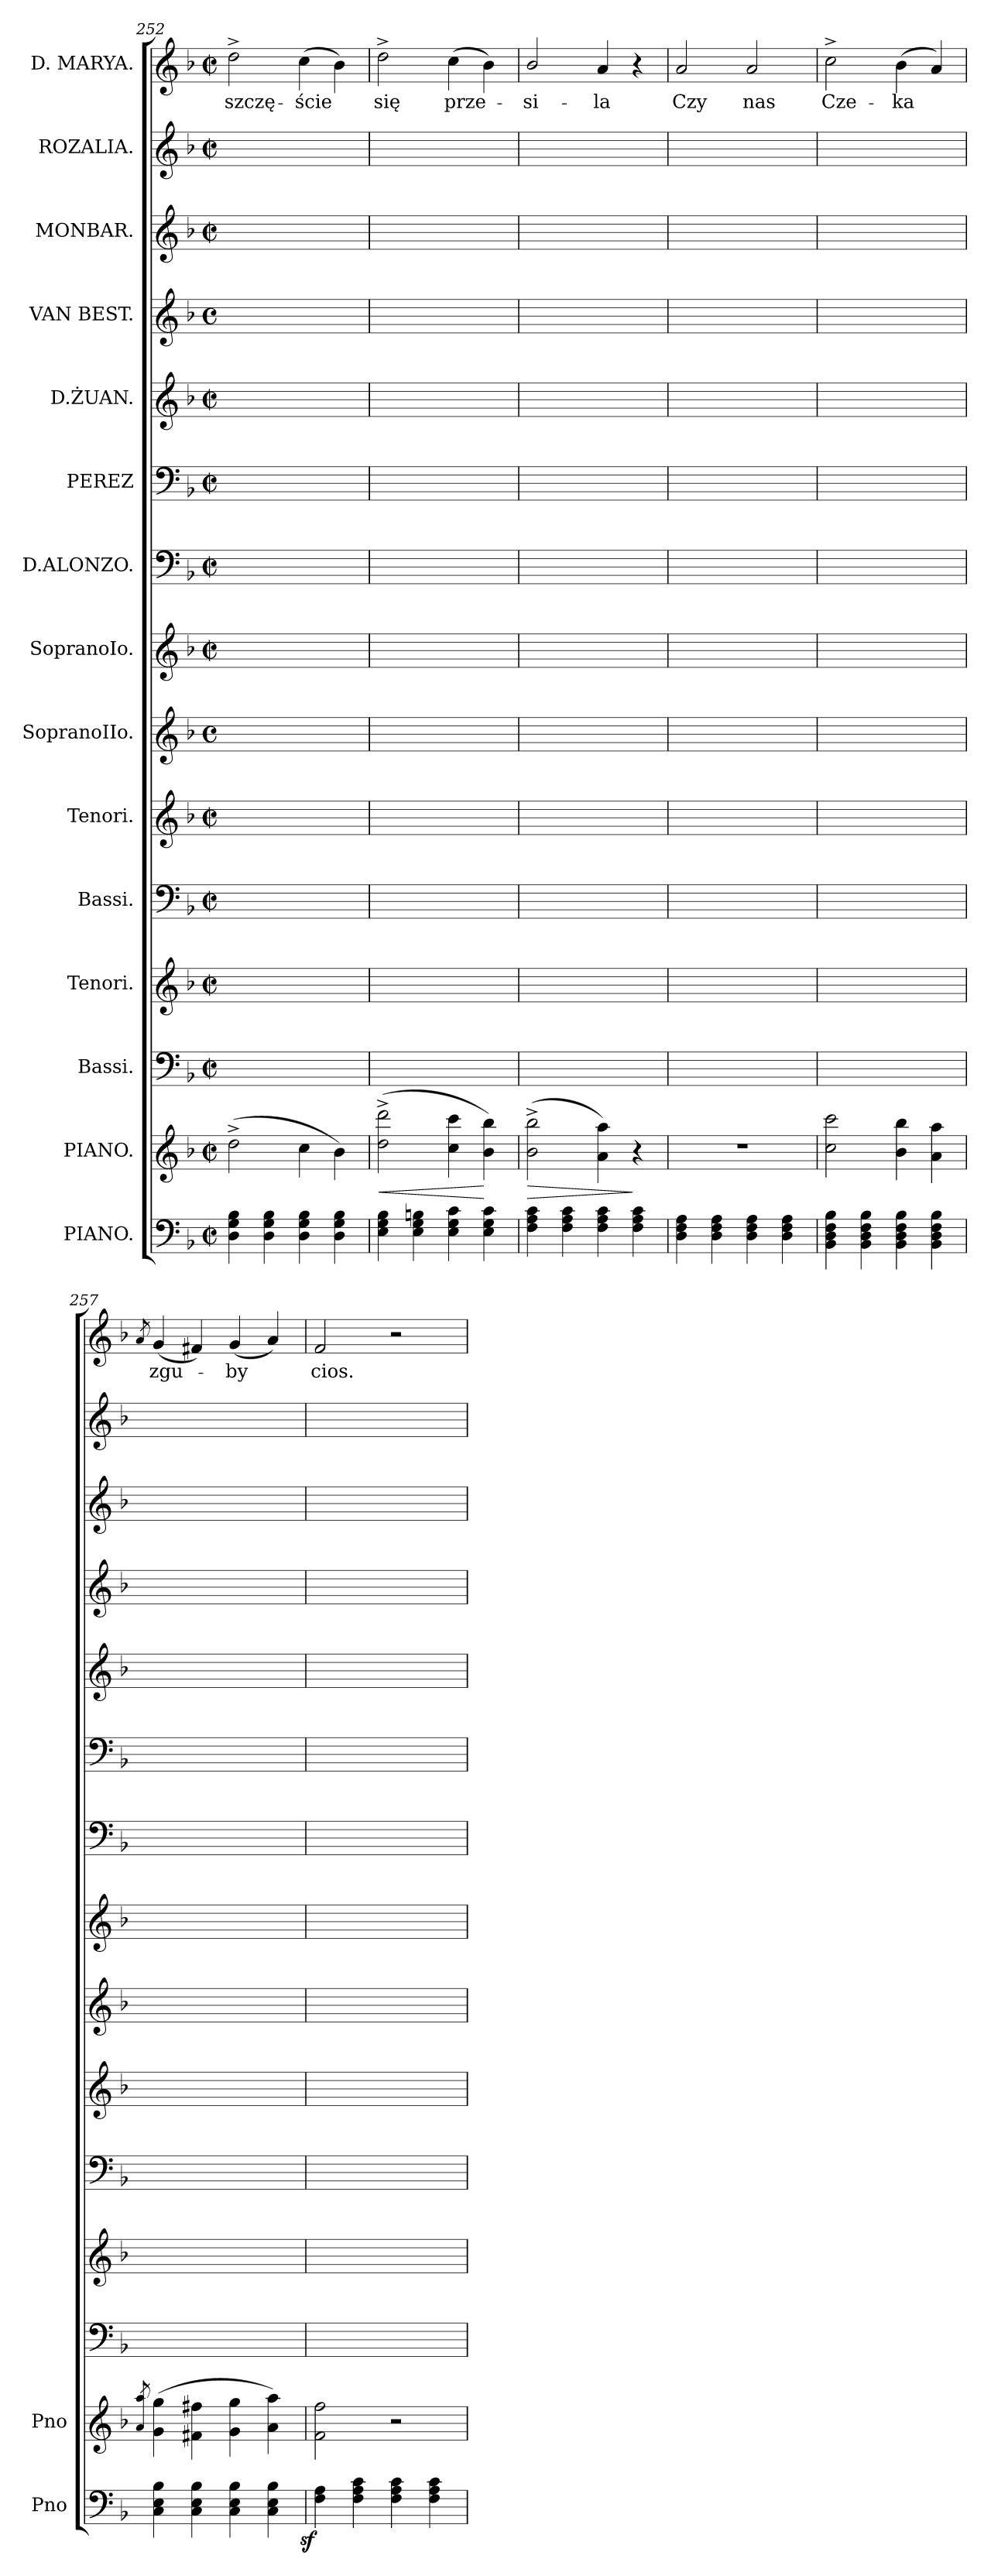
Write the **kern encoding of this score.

**kern	**dynam	**kern	**dynam	**kern	**kern	**kern	**kern	**kern	**kern	**kern	**kern	**kern	**kern	**kern	**kern	**kern	**text
*part15	*part15	*part14	*part14	*part13	*part12	*part11	*part10	*part9	*part8	*part7	*part6	*part5	*part4	*part3	*part2	*part1	*part1
*staff15	*staff15	*staff14	*staff14	*staff13	*staff12	*staff11	*staff10	*staff9	*staff8	*staff7	*staff6	*staff5	*staff4	*staff3	*staff2	*staff1	*staff1
*I"PIANO.	*	*I"PIANO.	*	*I"Bassi.	*I"Tenori.	*I"Bassi.	*I"Tenori.	*I"SopranoIIo.	*I"SopranoIo.	*I"D.ALONZO.	*I"PEREZ	*I"D.ŻUAN.	*I"VAN BEST.	*I"MONBAR.	*I"ROZALIA.	*I"D. MARYA.	*
*I'Pno	*	*I'Pno	*	*	*	*	*	*	*	*	*	*	*	*	*	*	*
*clefF4	*	*clefG2	*	*clefF4	*clefG2	*clefF4	*clefG2	*clefG2	*clefG2	*clefF4	*clefF4	*clefG2	*clefG2	*clefG2	*clefG2	*clefG2	*
*	*	*	*	*	*ITrd8c12	*	*ITrd8c12	*	*	*	*	*ITrd8c12	*ITrd8c12	*ITrd8c12	*	*	*
*k[b-]	*	*k[b-]	*	*k[b-]	*k[b-]	*k[b-]	*k[b-]	*k[b-]	*k[b-]	*k[b-]	*k[b-]	*k[b-]	*k[b-]	*k[b-]	*k[b-]	*k[b-]	*
*M2/2	*	*M2/2	*	*M2/2	*M2/2	*M2/2	*M2/2	*M4/4	*M2/2	*M2/2	*M2/2	*M2/2	*M4/4	*M2/2	*M2/2	*M2/2	*
*met(c|)	*	*met(c|)	*	*met(c|)	*met(c|)	*met(c|)	*met(c|)	*met(c)	*met(c|)	*met(c|)	*met(c|)	*met(c|)	*met(c)	*met(c|)	*met(c|)	*met(c|)	*
=252	=252	=252	=252	=252	=252	=252	=252	=252	=252	=252	=252	=252	=252	=252	=252	=252	=252
4D\ 4G\ 4B-\	.	(2dd^\	.	1ryy	1ryy	1ryy	1ryy	1ryy	1ryy	1ryy	1ryy	1ryy	1ryy	1ryy	1ryy	2dd^\	szczę-
4D\ 4G\ 4B-\	.	.	.	.	.	.	.	.	.	.	.	.	.	.	.	.	.
4D\ 4G\ 4B-\	.	4cc\	.	.	.	.	.	.	.	.	.	.	.	.	.	(4cc\	-ście
4D\ 4G\ 4B-\	.	4b-\)	.	.	.	.	.	.	.	.	.	.	.	.	.	4b-\)	.
=253	=253	=253	=253	=253	=253	=253	=253	=253	=253	=253	=253	=253	=253	=253	=253	=253	=253
!	!	!	!LO:HP:b	!	!	!	!	!	!	!	!	!	!	!	!	!	!
4E\ 4G\ 4B-\	.	(2dd^\ 2ddd^\	<	1ryy	1ryy	1ryy	1ryy	1ryy	1ryy	1ryy	1ryy	1ryy	1ryy	1ryy	1ryy	2dd^\	się
4E\ 4G\ 4Bn\	.	.	.	.	.	.	.	.	.	.	.	.	.	.	.	.	.
4E\ 4G\ 4c\	.	4cc\ 4ccc\	.	.	.	.	.	.	.	.	.	.	.	.	.	(4cc\	prze-
4E\ 4G\ 4c\	.	4b-\ 4bb-\)	[	.	.	.	.	.	.	.	.	.	.	.	.	4b-\)	.
=254	=254	=254	=254	=254	=254	=254	=254	=254	=254	=254	=254	=254	=254	=254	=254	=254	=254
!	!	!	!LO:HP:b	!	!	!	!	!	!	!	!	!	!	!	!	!	!
4F\ 4A\ 4c\	.	(2b-^\ 2bb-^\	>	1ryy	1ryy	1ryy	1ryy	1ryy	1ryy	1ryy	1ryy	1ryy	1ryy	1ryy	1ryy	2b-/	-si-
4F\ 4A\ 4c\	.	.	.	.	.	.	.	.	.	.	.	.	.	.	.	.	.
4F\ 4A\ 4c\	.	4a\ 4aa\)	.	.	.	.	.	.	.	.	.	.	.	.	.	4a/	-la
4F\ 4A\ 4c\	.	4r	]	.	.	.	.	.	.	.	.	.	.	.	.	4r	.
=255	=255	=255	=255	=255	=255	=255	=255	=255	=255	=255	=255	=255	=255	=255	=255	=255	=255
4D\ 4F\ 4A\	.	1r	.	1ryy	1ryy	1ryy	1ryy	1ryy	1ryy	1ryy	1ryy	1ryy	1ryy	1ryy	1ryy	2a/	Czy
4D\ 4F\ 4A\	.	.	.	.	.	.	.	.	.	.	.	.	.	.	.	.	.
4D\ 4F\ 4A\	.	.	.	.	.	.	.	.	.	.	.	.	.	.	.	2a/	nas
4D\ 4F\ 4A\	.	.	.	.	.	.	.	.	.	.	.	.	.	.	.	.	.
=256	=256	=256	=256	=256	=256	=256	=256	=256	=256	=256	=256	=256	=256	=256	=256	=256	=256
4BB-\ 4D\ 4F\ 4B-\	.	2cc\ 2ccc\	.	1ryy	1ryy	1ryy	1ryy	1ryy	1ryy	1ryy	1ryy	1ryy	1ryy	1ryy	1ryy	2cc^\	Cze-
4BB-\ 4D\ 4F\ 4B-\	.	.	.	.	.	.	.	.	.	.	.	.	.	.	.	.	.
4BB-\ 4D\ 4F\ 4B-\	.	4b-\ 4bb-\	.	.	.	.	.	.	.	.	.	.	.	.	.	(4b-\	-ka
4BB-\ 4D\ 4F\ 4B-\	.	4a\ 4aa\	.	.	.	.	.	.	.	.	.	.	.	.	.	4a/)	.
=257	=257	=257	=257	=257	=257	=257	=257	=257	=257	=257	=257	=257	=257	=257	=257	=257	=257
.	.	8qa/ 8qaa/	.	.	.	.	.	.	.	.	.	.	.	.	.	8qa/	.
4C\ 4E\ 4B-\	.	(4g\ 4gg\	.	1ryy	1ryy	1ryy	1ryy	1ryy	1ryy	1ryy	1ryy	1ryy	1ryy	1ryy	1ryy	(4g/	zgu-
4C\ 4E\ 4B-\	.	4f#X\ 4ff#X\	.	.	.	.	.	.	.	.	.	.	.	.	.	4f#X/)	.
4C\ 4E\ 4B-\	.	4g\ 4gg\	.	.	.	.	.	.	.	.	.	.	.	.	.	(4g/	-by
4C\ 4E\ 4B-\	.	4a\ 4aa\)	.	.	.	.	.	.	.	.	.	.	.	.	.	4a/)	.
=258	=258	=258	=258	=258	=258	=258	=258	=258	=258	=258	=258	=258	=258	=258	=258	=258	=258
!	!LO:DY:b:rj	!	!	!	!	!	!	!	!	!	!	!	!	!	!	!	!
4F\ 4A\	sf	2f\ 2ff\	.	1ryy	1ryy	1ryy	1ryy	1ryy	1ryy	1ryy	1ryy	1ryy	1ryy	1ryy	1ryy	2f/	cios.
4F\ 4A\ 4c\	.	.	.	.	.	.	.	.	.	.	.	.	.	.	.	.	.
4F\ 4A\ 4c\	.	2r	.	.	.	.	.	.	.	.	.	.	.	.	.	2r	.
4F\ 4A\ 4c\	.	.	.	.	.	.	.	.	.	.	.	.	.	.	.	.	.
=	=	=	=	=	=	=	=	=	=	=	=	=	=	=	=	=	=
*-	*-	*-	*-	*-	*-	*-	*-	*-	*-	*-	*-	*-	*-	*-	*-	*-	*-
